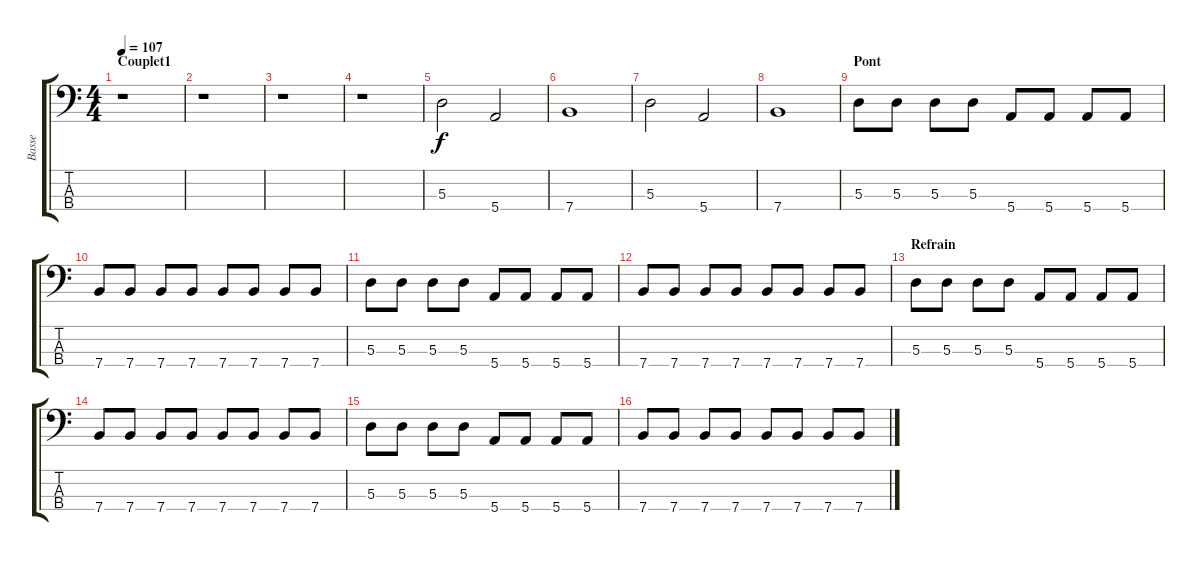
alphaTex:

\track ("Basse" "Basse") {instrument electricbassfinger}
\staff {score tabs}
\tuning (G2 D2 A1 E1) {hide}
\ts (4 4)
\section ("" "Couplet1")
\tempo 107
\clef f4
\ks c
r.1{dy f instrument electricbassfinger} |
r.1 |
r.1 |
r.1 |
5.3.2 5.4.2 |
7.4.1 |
5.3.2 5.4.2 |
7.4.1 |
\section ("" "Pont")
5.3.8 5.3.8 5.3.8 5.3.8 5.4.8 5.4.8 5.4.8 5.4.8 |
7.4.8 7.4.8 7.4.8 7.4.8 7.4.8 7.4.8 7.4.8 7.4.8 |
5.3.8 5.3.8 5.3.8 5.3.8 5.4.8 5.4.8 5.4.8 5.4.8 |
7.4.8 7.4.8 7.4.8 7.4.8 7.4.8 7.4.8 7.4.8 7.4.8 |
\section ("" "Refrain")
5.3.8 5.3.8 5.3.8 5.3.8 5.4.8 5.4.8 5.4.8 5.4.8 |
7.4.8 7.4.8 7.4.8 7.4.8 7.4.8 7.4.8 7.4.8 7.4.8 |
5.3.8 5.3.8 5.3.8 5.3.8 5.4.8 5.4.8 5.4.8 5.4.8 |
7.4.8 7.4.8 7.4.8 7.4.8 7.4.8 7.4.8 7.4.8 7.4.8
